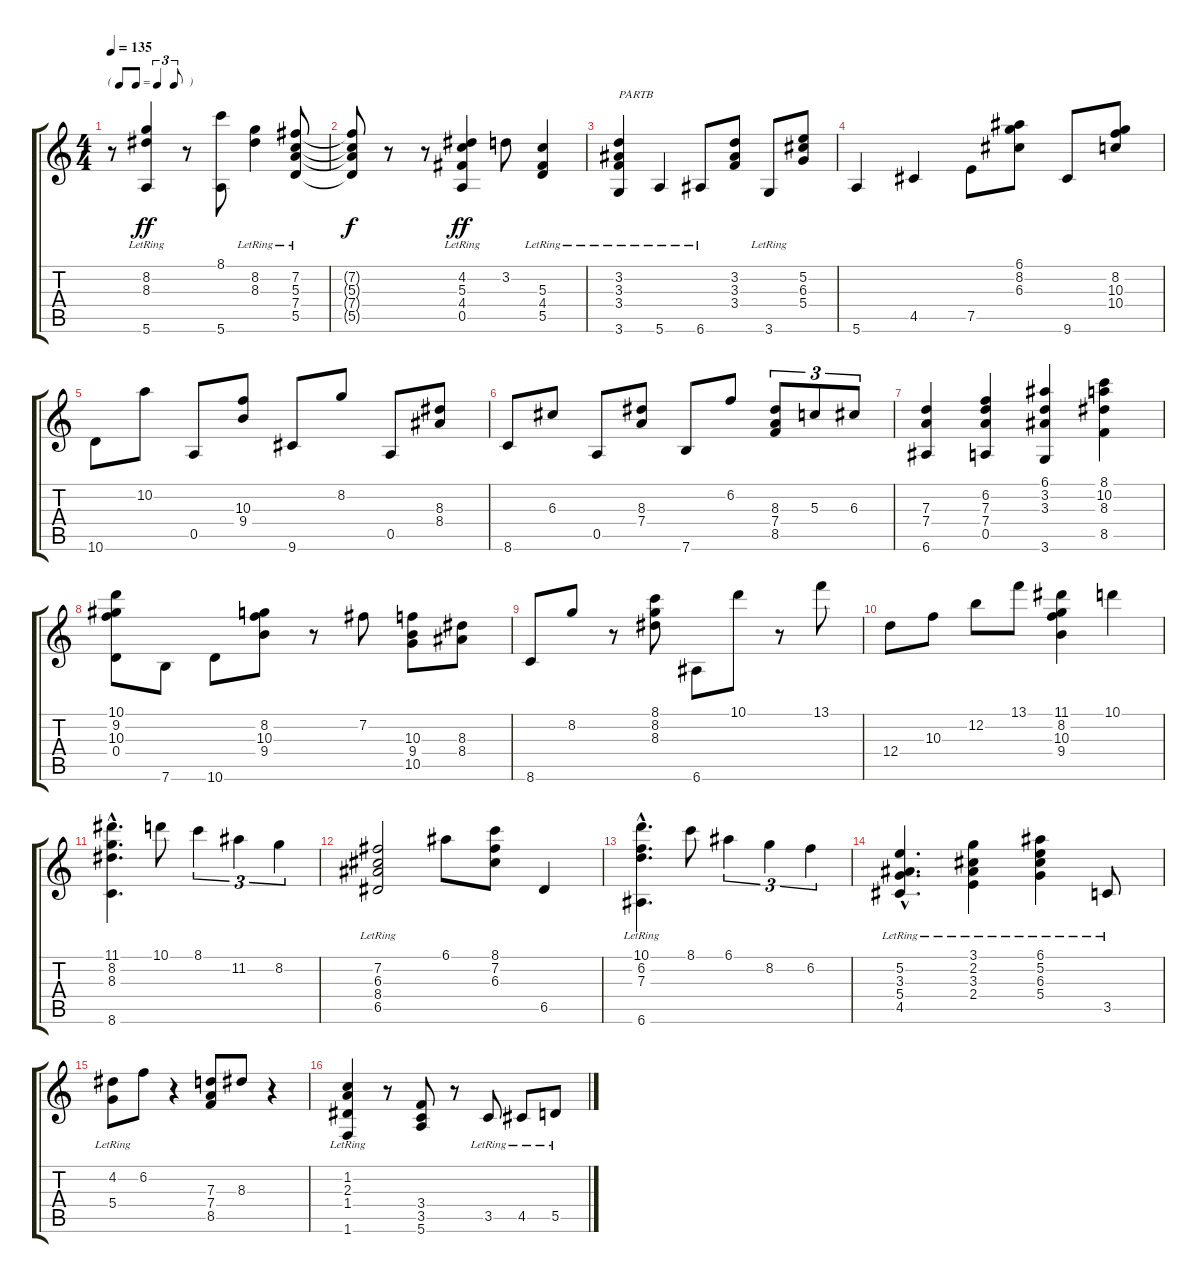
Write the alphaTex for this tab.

\track "" {instrument electricguitarmuted}
\staff {score tabs}
\tuning (E4 B3 G3 D3 A2 E2) {hide}
\ts (4 4)
\tf triplet8th
\tempo 135
\clef g2
\ks c
r.8{dy ff} (8.2 8.3 5.6{lr}).4 r.8 (8.1 5.6).8 (8.2 8.3{lr}).4 (7.2 5.3 7.4 5.5{lr}).8 |
(7.2{t} 5.3{t} 7.4{t} 5.5{t}).8{dy f} r.8 r.8 (4.2 5.3 4.4 0.5{lr}).4{dy ff} 3.2.8 (5.3 4.4 5.5{lr}).4 |
(3.2 3.3 3.4 3.6{lr}).4{txt "PARTB "} 5.6{lr}.4 6.6{lr}.8 (3.2 3.3 3.4).8 3.6{lr}.8 (5.2 6.3 5.4).8 |
5.6.4 4.5.4 7.5.8 (6.1 8.2 6.3).8 9.6.8 (8.2 10.3 10.4).8 |
10.6.8 10.2.8 0.5.8 (10.3 9.4).8 9.6.8 8.2.8 0.5.8 (8.3 8.4).8 |
8.6.8 6.3.8 0.5.8 (8.3 7.4).8 7.6.8 6.2.8 (8.3 7.4 8.5).8{tu (3 2)} 5.3.8{tu (3 2)} 6.3.8{tu (3 2)} |
(7.3 7.4 6.6).4 (6.2 7.3 7.4 0.5).4 (6.1 3.2 3.3 3.6).4 (8.1 10.2 8.3 8.5).4 |
(10.1 9.2 10.3 0.4).8 7.6.8 10.6.8 (8.2 10.3 9.4).8 r.8 7.2.8 (10.3 9.4 10.5).8 (8.3 8.4).8 |
8.6.8 8.2.8 r.8 (8.1 8.2 8.3).8 6.6.8 10.1.8 r.8 13.1.8 |
12.4.8 10.3.8 12.2.8 13.1.8 (11.1 8.2 10.3 9.4).4 10.1.4 |
(11.1{hac} 8.2{hac} 8.3{hac} 8.6{hac}).4{d} 10.1.8 8.1.4{tu (3 2)} 11.2.4{tu (3 2)} 8.2.4{tu (3 2)} |
(7.2 6.3 8.4 6.5{lr}).2 6.1.8 (8.1 7.2 6.3).8 6.5.4 |
(10.1{hac} 6.2{hac} 7.3{hac} 6.6{hac lr}).4{d} 8.1.8 6.1.4{tu (3 2)} 8.2.4{tu (3 2)} 6.2.4{tu (3 2)} |
(5.2{hac} 3.3{hac} 5.4{hac} 4.5{hac lr}).4{d} (3.1 2.2 3.3 2.4{lr}).4 (6.1 5.2 6.3 5.4{lr}).4 3.5{lr}.8 |
(4.2 5.4{lr}).8 6.2.8 r.4 (7.3 7.4 8.5).8 8.3.8 r.4 |
(1.2 2.3 1.4 1.6{lr}).4 r.8 (3.4 3.5 5.6).8 r.8 3.5{lr}.8 4.5{lr}.8 5.5{lr}.8
